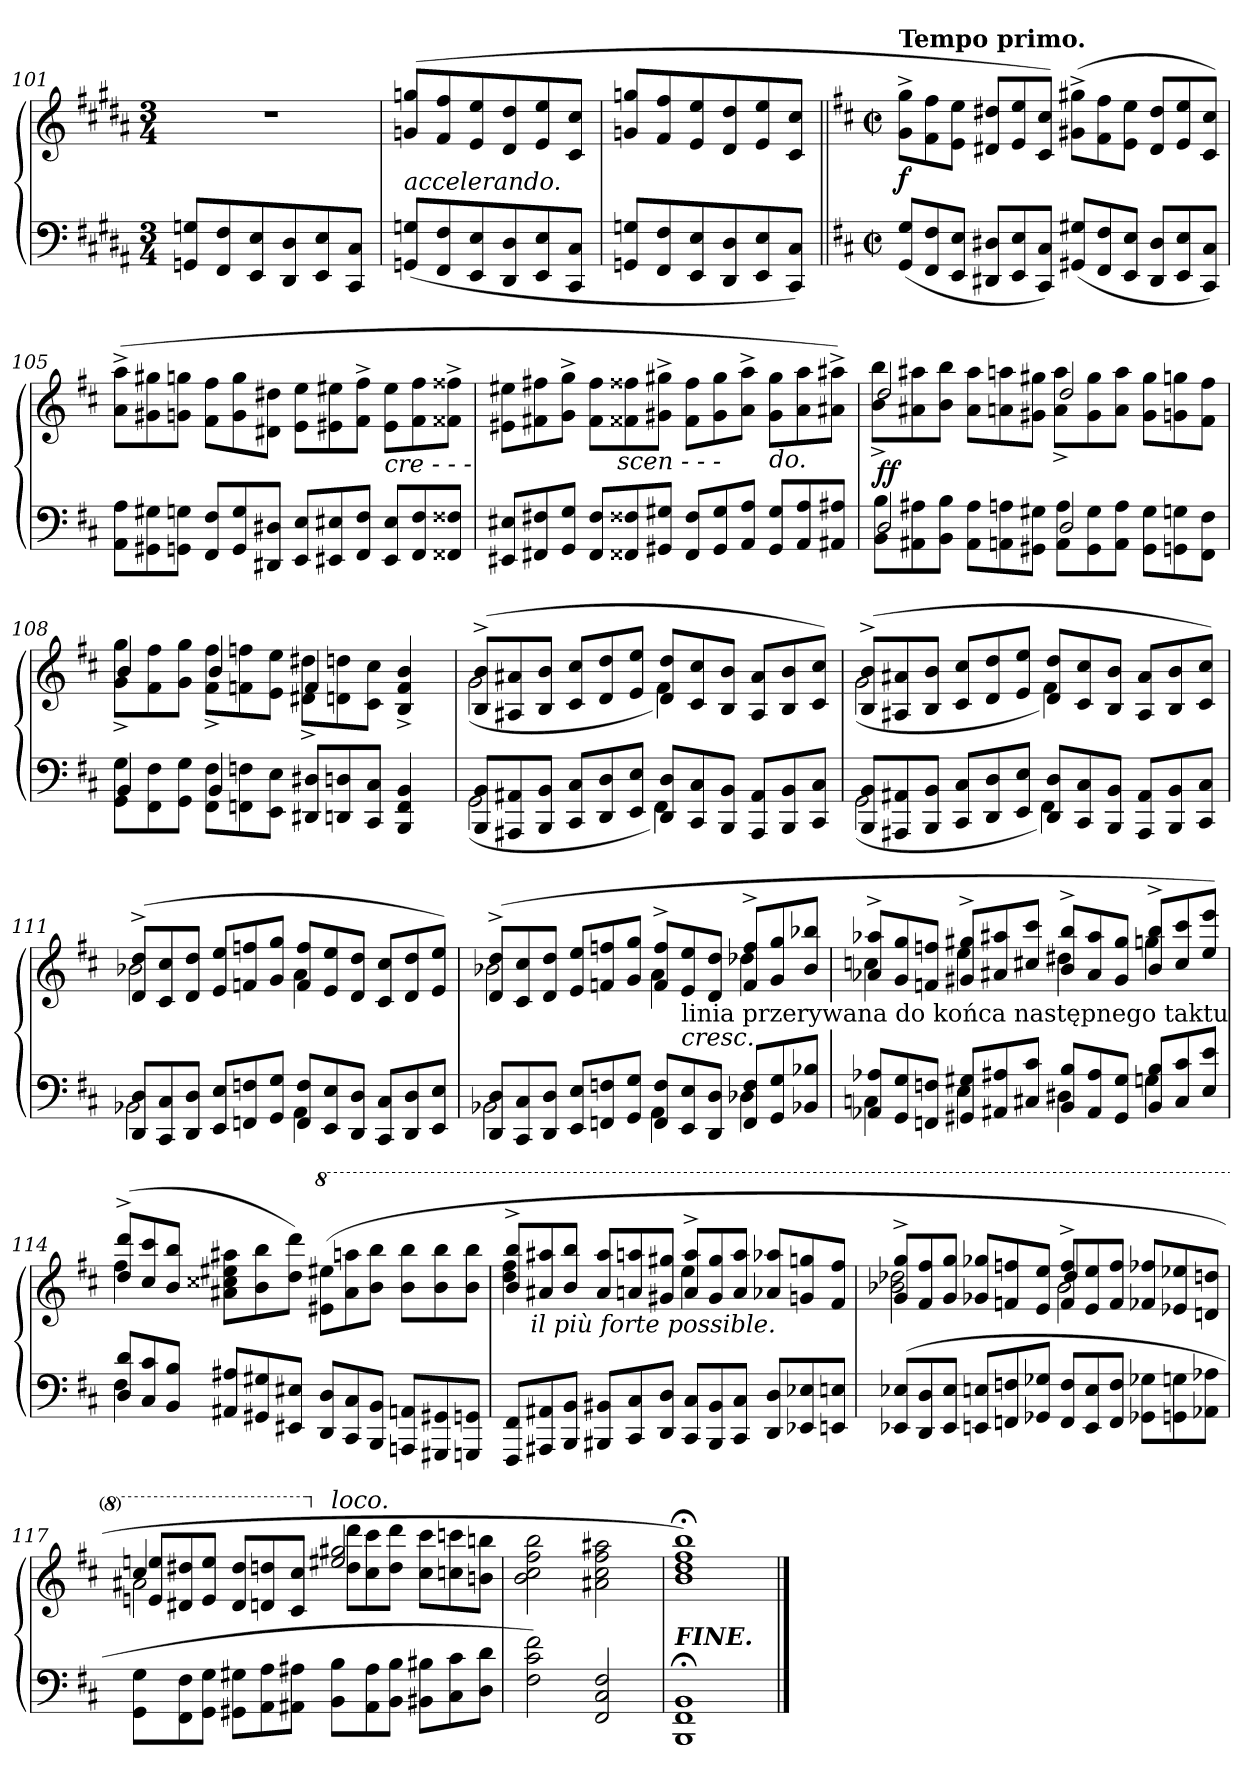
**kern	**kern	**dynam
*part1	*part1	*part1
*staff2	*staff1	*staff1/2
*clefF4	*clefG2	*
*k[f#c#g#d#a#]	*k[f#c#g#d#a#]	*
*M3/4	*M3/4	*
=101	=101	=101
8GGn 8GnL	2.rdd	.
8FF# 8F#	.	.
8EE 8E	.	.
8DD# 8D#	.	.
8EE 8E	.	.
8CC# 8C#J	.	.
=102	=102	=102
!LO:TX:a:i:t=accelerando.	!	!
(<8GGn 8GnL	(>8gn 8ggnL	.
8FF# 8F#	8f# 8ff#	.
8EE 8E	8e 8ee	.
8DD# 8D#	8d# 8dd#	.
8EE 8E	8e 8ee	.
8CC# 8C#J	8c# 8cc#J	.
=103	=103	=103
8GGn 8GnL	8gn 8ggnL	.
8FF# 8F#	8f# 8ff#	.
8EE 8E	8e 8ee	.
8DD# 8D#	8d# 8dd#	.
8EE 8E	8e 8ee	.
8CC# 8C#J)	8c# 8cc#J	.
=104||	=104||	=104||
*k[f#c#]	*k[f#c#]	*
*M2/2	*M2/2	*
*met(c|)	*met(c|)	*
*Xtuplet	*Xtuplet	*
!	!LO:TX:a:B:t=Tempo primo.	!
(<12GG 12GL	12g^< 12gg^<L	f
12FF# 12F#	12f# 12ff#	.
12EE 12EJ	12e 12eeJ	.
12DD#X 12D#XL	12d#X 12dd#XL	.
12EE 12E	12e 12ee	.
12CC# 12C#J)	12c# 12cc#J)	.
(<12GG#X 12G#XL	(12g#X^< 12gg#X^<L	.
12FF# 12F#	12f# 12ff#	.
12EE 12EJ	12e 12eeJ	.
12DD# 12D#L	12d# 12dd#L	.
12EE 12E	12e 12ee	.
12CC# 12C#J)	12c# 12cc#J)	.
=105	=105	=105
12AA 12AL	(>12a^< 12aa^<L	.
12GG#X 12G#X	12g#X 12gg#X	.
12GGn 12GnJ	12gn 12ggnJ	.
12FF# 12F#L	12f# 12ff#L	.
12GG 12G	12g 12gg	.
12DD#X 12D#XJ	12d#X 12dd#XJ	.
12EE 12EL	12e\ 12ee\L	.
12EE#X 12E#X	12e#X\ 12ee#X\	.
12FF# 12F#J	12f#^<\ 12ff#^<\J	.
!	!LO:TX:b:i:t=cre - - -	!
12EE# 12E#L	12e# 12ee#L	.
12FF# 12F#	12f# 12ff#	.
12FF##X 12F##XJ	12f##X^< 12ff##X^<J	.
=106	=106	=106
12EE#X 12E#XL	12e#X 12ee#XL	.
12FF#X 12F#X	12f#X 12ff#X	.
12GG 12GJ	12g^< 12gg^<J	.
12FF# 12F#L	12f# 12ff#L	.
!	!LO:TX:b:i:t=scen - - -	!
12FF##X 12F##X	12f##X 12ff##X	.
12GG#X 12G#XJ	12g#X^< 12gg#X^<J	.
12FF## 12F##L	12f## 12ff##L	.
12GG# 12G#	12g# 12gg#	.
12AA 12AJ	12a^< 12aa^<J	.
!	!LO:TX:b:i:t=do.	!
12GG#/ 12G#/L	12g# 12gg#L	.
12AA/ 12A/	12a 12aa	.
12AA#X/ 12A#X/J	12a#X^< 12aa#X^<J)	.
=107	=107	=107
*^	*^	*
2D	12BB 12BL	2dd	12b^< 12bb^<L	ff
.	12AA#X 12A#X	.	12a#X 12aa#X	.
.	12BB 12BJ	.	12b 12bbJ	.
.	12AA# 12A#L	.	12a# 12aa#L	.
.	12AAn 12An	.	12an 12aan	.
.	12GG#X 12G#XJ	.	12g#X 12gg#XJ	.
2D	12AA 12AL	2dd	12a^< 12aa^<L	.
.	12GG# 12G#	.	12g# 12gg#	.
.	12AA 12AJ	.	12a 12aaJ	.
.	12GG# 12G#L	.	12g# 12gg#L	.
.	12GGn 12Gn	.	12gn 12ggn	.
.	12FF# 12F#J	.	12f# 12ff#J	.
=108	=108	=108	=108	=108
4BB	12GG 12GL	4b	12g^< 12gg^<L	.
.	12FF# 12F#	.	12f# 12ff#	.
.	12GG 12GJ	.	12g 12ggJ	.
4BB	12FF# 12F#L	4b	12f#^< 12ff#^<L	.
.	12FFn 12Fn	.	12fn 12ffn	.
.	12EE 12EJ	.	12e 12eeJ	.
4ryy	12DD#X 12D#XL	4f	12d#X^< 12dd#X^<L	.
.	12DDn 12Dn	.	12dn 12ddn	.
.	12CC# 12C#J	.	12c# 12cc#J	.
4BBB 4FF 4BB	4ryy	4B^< 4f^< 4b^<	4ryy	.
=109	=109	=109	=109	=109
12BBB 12BBL	(<2GG	(12B^< 12b^<L	(2g	.
12AAA#X 12AA#X	.	12A#X 12a#X	.	.
12BBB 12BBJ	.	12B 12bJ	.	.
12CC# 12C#L	.	12c# 12cc#L	.	.
12DD 12D	.	12d 12dd	.	.
12EE 12EJ	.	12e 12eeJ	.	.
12DD 12DL	4FF#)	12d 12ddL	4f#)	.
12CC# 12C#	.	12c# 12cc#	.	.
12BBB 12BBJ	.	12B 12bJ	.	.
12AAA# 12AA#L	4rBBBByy	12A# 12a#L	4rFyy	.
12BBB 12BB	.	12B 12b	.	.
12CC# 12C#J	.	12c# 12cc#J)	.	.
=110	=110	=110	=110	=110
12BBB 12BBL	(2GG	(12B^< 12b^<L	(<2g	.
12AAA#X 12AA#X	.	12A#X 12a#X	.	.
12BBB 12BBJ	.	12B 12bJ	.	.
12CC# 12C#L	.	12c# 12cc#L	.	.
12DD 12D	.	12d 12dd	.	.
12EE 12EJ	.	12e 12eeJ	.	.
12DD 12DL	4FF#)	12d 12ddL	4f#)	.
12CC# 12C#	.	12c# 12cc#	.	.
12BBB 12BBJ	.	12B 12bJ	.	.
12AAA# 12AA#L	4rDDDyy	12A# 12a#L	4rDyy	.
12BBB 12BB	.	12B 12b	.	.
12CC# 12C#J	.	12c# 12cc#J)	.	.
=111	=111	=111	=111	=111
12DD 12DL	2BB-X	(12d^< 12dd^<L	2b-X	.
12CC# 12C#	.	12c# 12cc#	.	.
12DD 12DJ	.	12d 12ddJ	.	.
12EE 12EL	.	12e 12eeL	.	.
12FFn 12Fn	.	12fn 12ffn	.	.
12GG 12GJ	.	12g 12ggJ	.	.
12FF 12FL	4AA	12f 12ffL	4a	.
12EE 12E	.	12e 12ee	.	.
12DD 12DJ	.	12d 12ddJ	.	.
12CC# 12C#L	4rDDDyy	12c# 12cc#L	4rFyy	.
12DD 12D	.	12d 12dd	.	.
12EE 12EJ	.	12e 12eeJ)	.	.
=112	=112	=112	=112	=112
12DD 12DL	2BB-X	(12d^< 12dd^<L	2b-X	.
12CC# 12C#	.	12c# 12cc#	.	.
12DD 12DJ	.	12d 12ddJ	.	.
12EE 12EL	.	12e 12eeL	.	.
12FFn 12Fn	.	12fn 12ffn	.	.
12GG 12GJ	.	12g 12ggJ	.	.
12FF 12FL	4AA	12f^< 12ff^<L	4a	.
!	!	!LO:TX:b:t=linia przerywana do końca następnego taktu	!	!
!	!	!LO:TX:c:i:t=cresc.	!	!
12EE 12E	.	12e 12ee	.	.
12DD 12DJ	.	12d 12ddJ	.	.
12FF 12FL	4D-X	12f^< 12ff^<L	4dd-X	.
12GG 12G	.	12g 12gg	.	.
12BB-X 12B-XJ	.	12b- 12bb-XJ	.	.
=113	=113	=113	=113	=113
12AA-X 12A-XL	4Cn	12a-X^< 12aa-X^<L	4ccn	.
12GG 12G	.	12g 12gg	.	.
12FFn 12FnJ	.	12fn 12ffnJ	.	.
12GG#X 12G#XL	4E	12g#X^< 12gg#X^<L	4ee	.
12AA#X 12A#X	.	12a#X 12aa#X	.	.
12C#X 12c#J	.	12cc#X 12ccc#J	.	.
12BB 12BL	4D#X	12b^< 12bb^<L	4dd#X	.
12AA# 12A#	.	12a# 12aa#	.	.
12GG# 12G#J	.	12g# 12gg#J	.	.
12BB 12BL	4Gn	12b^< 12bb^<L	4ggn	.
12C# 12c#	.	12cc# 12ccc#	.	.
12E 12eJ	.	12ee 12eeeJ)	.	.
=114	=114	=114	=114	=114
12D 12dL	4F#	(12dd^< 12ddd^<L	4ff#	.
12C# 12c#	.	12cc# 12ccc#	.	.
12BB 12BJ	.	12b 12bbJ	.	.
12AA#X 12A#XL	2.rCCyy	12a#X 12cc##X 12ee#X 12aa#XL	2.rcyy	.
12GG#X 12G#X	.	12b 12bb	.	.
12EE#X 12E#XJ	.	12dd 12dddJ)	.	.
*	*	*8va	*	*
12DD 12DL	.	(>12ee#X 12eee#XL	.	.
12CC# 12C#	.	12aa# 12aaa	.	.
12BBB 12BBJ	.	12bb 12bbbJ	.	.
12AAAn 12AAnL	.	12bb 12bbbL	.	.
12GGG#X 12GG#X	.	12bb 12bbb	.	.
12GGGn 12GGnJ	.	12bb 12bbbJ	.	.
*v	*v	*	*	*
=115	=115	=115	=115
12FFF# 12FF#L	12bb^< 12bbb^<L	4ddd 4fff#	.
!	!LO:TX:b:i:t=il più forte possible.	!	!
12AAA#X 12AA#X	12aa#X 12aaa#X	.	.
12BBB 12BBJ	12bb 12bbbJ	.	.
12BBB#X 12BB#XL	12aa#/ 12aaa#/L	4rcyy	.
12CC# 12C#	12aan/ 12aaan/	.	.
12DD 12DJ	12gg#X/ 12ggg#X/J	.	.
12CC# 12C#L	12aa^< 12aaa^<L	4eee	.
12BBB# 12BB#	12gg# 12ggg#	.	.
12CC# 12C#J	12aa 12aaaJ	.	.
12DD 12DL	12aa-X/ 12aaa-X/L	4rAyy	.
12EE-X 12E-X	12ggn/ 12gggn/	.	.
12EEn 12EnJ	12ff#/ 12fff#/J	.	.
=116	=116	=116	=116
*	*	*^	*
(<12EE-X 12E-XL	12gg^< 12ggg^<L	2bb-X 2ddd-X	2rFyy	.
12DD 12D	12ff# 12fff#	.	.	.
12EE- 12E-J	12gg 12gggJ	.	.	.
12EEn 12EnL	12gg-X 12ggg-XL	.	.	.
12FFn 12Fn	12ffn 12fffn	.	.	.
12GG-X 12G-XJ	12ee 12eeeJ	.	.	.
12FF 12FL	12ff^< 12fff^<L	4ddd-/	2bb-\	.
12EE 12E	12ee 12eee	.	.	.
12FF 12FJ	12ff 12fffJ	.	.	.
12GG-X 12G-XL	12ff-X 12fff-XL	4rAyy	.	.
12GGn 12Gn	12ee-X 12eee-X	.	.	.
12AA-X 12A-XJ	12ddn 12dddnJ	.	.	.
=117	=117	=117	=117	=117
12GG\ 12G\L	4ccc#	2aa#X	12een/ 12eeen/L	.
12FF#\ 12F#\	.	.	12dd#X/ 12ddd#X/	.
12GG\ 12G\J	.	.	12ee/ 12eee/J	.
12GG#X 12G#XL	2.rbbbyy	.	12dd#/ 12ddd#/L	.
12AA 12A	.	.	12ddn/ 12dddn/	.
12AA#X 12A#XJ	.	.	12cc#/ 12ccc#/J	.
*	*X8va	*	*	*
!	!	!LO:TX:a:i:t=loco.	!	!
12BB 12BL	.	2ee#X/ 2gg#X/	12dd\ 12ddd\L	.
12AA# 12A#	.	.	12cc#\ 12ccc#\	.
12BB 12BJ	.	.	12dd\ 12ddd\J	.
12BB#X 12B#XL	.	.	12cc#\ 12ccc#\L	.
12C# 12c#	.	.	12ccn\ 12cccn\	.
12D 12dJ	.	.	12bn\ 12bbn\J	.
*	*v	*v	*v	*
=118	=118	=118
2F# 2c# 2f#)	2b 2cc# 2ff# 2bb	.
2FF# 2C# 2F#	2a#X 2cc# 2ff# 2aa#X	.
=119	=119	=119
!LO:TX:a:Bi:t=FINE.	!	!
1BBB;< 1FF#;< 1BB;<	1b;< 1dd;< 1ff#;< 1bb;<)	.
==	==	==
*-	*-	*-
